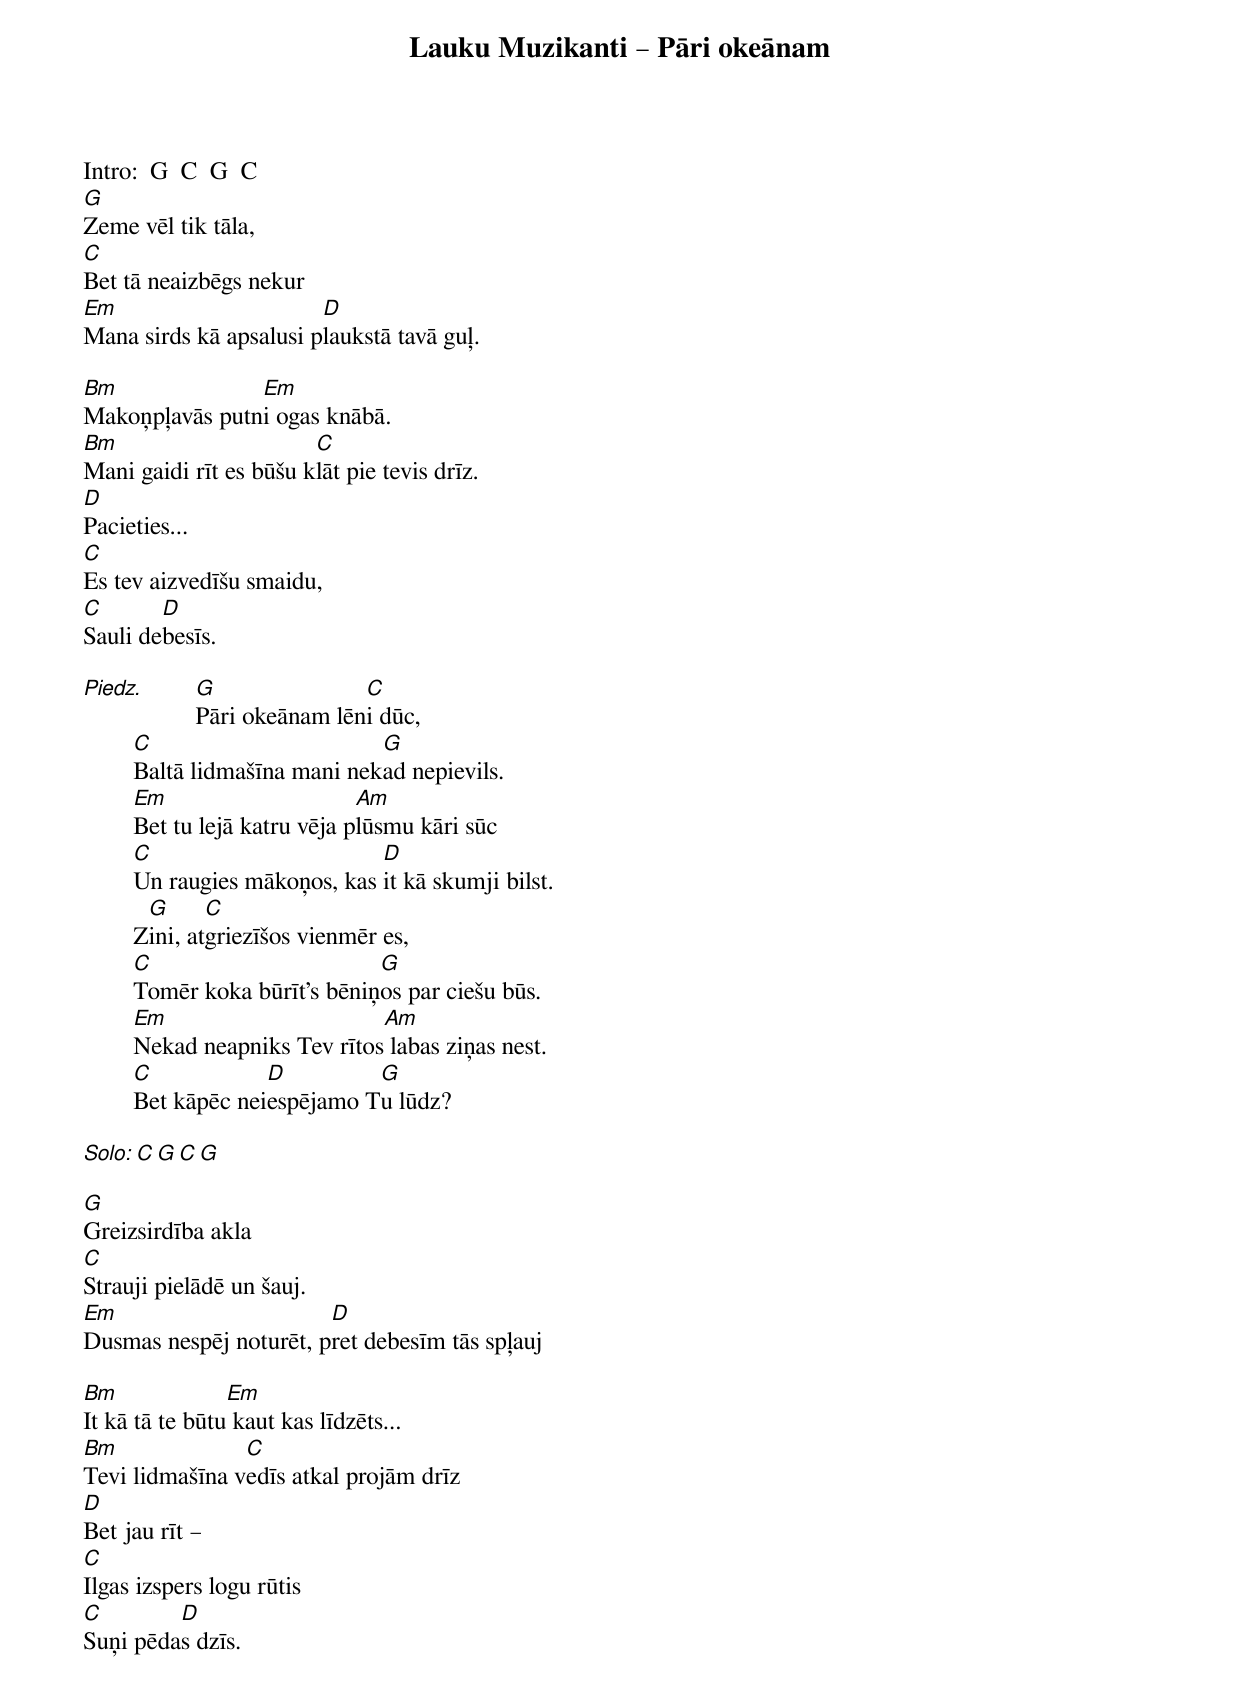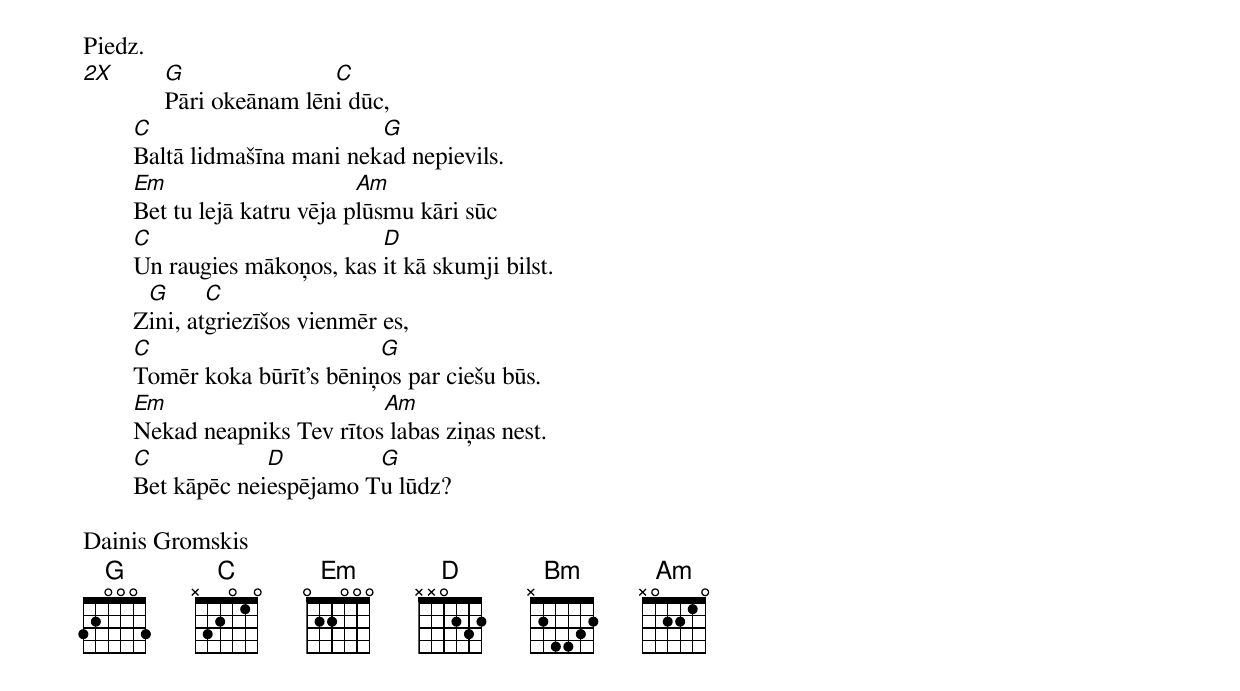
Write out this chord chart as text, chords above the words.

Lauku Muzikanti – Pāri okeānam
Intro:  G  C  G  C
G
Zeme vēl tik tāla,
C
Bet tā neaizbēgs nekur
Em 			D
Mana sirds kā apsalusi plaukstā tavā guļ.

Bm		Em
Makoņpļavās putni ogas knābā.
Bm			C
Mani gaidi rīt es būšu klāt pie tevis drīz.
D
Pacieties...
C
Es tev aizvedīšu smaidu,
C	D
Sauli debesīs.

Piedz.	G		C
	Pāri okeānam lēni dūc,
	C			G
	Baltā lidmašīna mani nekad nepievils.
	Em			Am
	Bet tu lejā katru vēja plūsmu kāri sūc
	C			D
	Un raugies mākoņos, kas it kā skumji bilst.
         G	C
	Zini, atgriezīšos vienmēr es,
	C			G
	Tomēr koka būrīt’s bēniņos par ciešu būs.
	Em			Am
	Nekad neapniks Tev rītos labas ziņas nest.
	C	     D	       G
	Bet kāpēc neiespējamo Tu lūdz?

Solo: C  G  C  G

G
Greizsirdība akla
C
Strauji pielādē un šauj.
Em			D
Dusmas nespēj noturēt, pret debesīm tās spļauj

Bm		Em
It kā tā te būtu kaut kas līdzēts...
Bm		C
Tevi lidmašīna vedīs atkal projām drīz
D
Bet jau rīt –
C
Ilgas izspers logu rūtis
C	 D
Suņi pēdas dzīs.

Piedz.
2X	G		C
	Pāri okeānam lēni dūc,
	C			G
	Baltā lidmašīna mani nekad nepievils.
	Em			Am
	Bet tu lejā katru vēja plūsmu kāri sūc
	C			D
	Un raugies mākoņos, kas it kā skumji bilst.
         G	C
	Zini, atgriezīšos vienmēr es,
	C			G
	Tomēr koka būrīt’s bēniņos par ciešu būs.
	Em			Am
	Nekad neapniks Tev rītos labas ziņas nest.
	C	     D	       G
	Bet kāpēc neiespējamo Tu lūdz?

Dainis Gromskis
